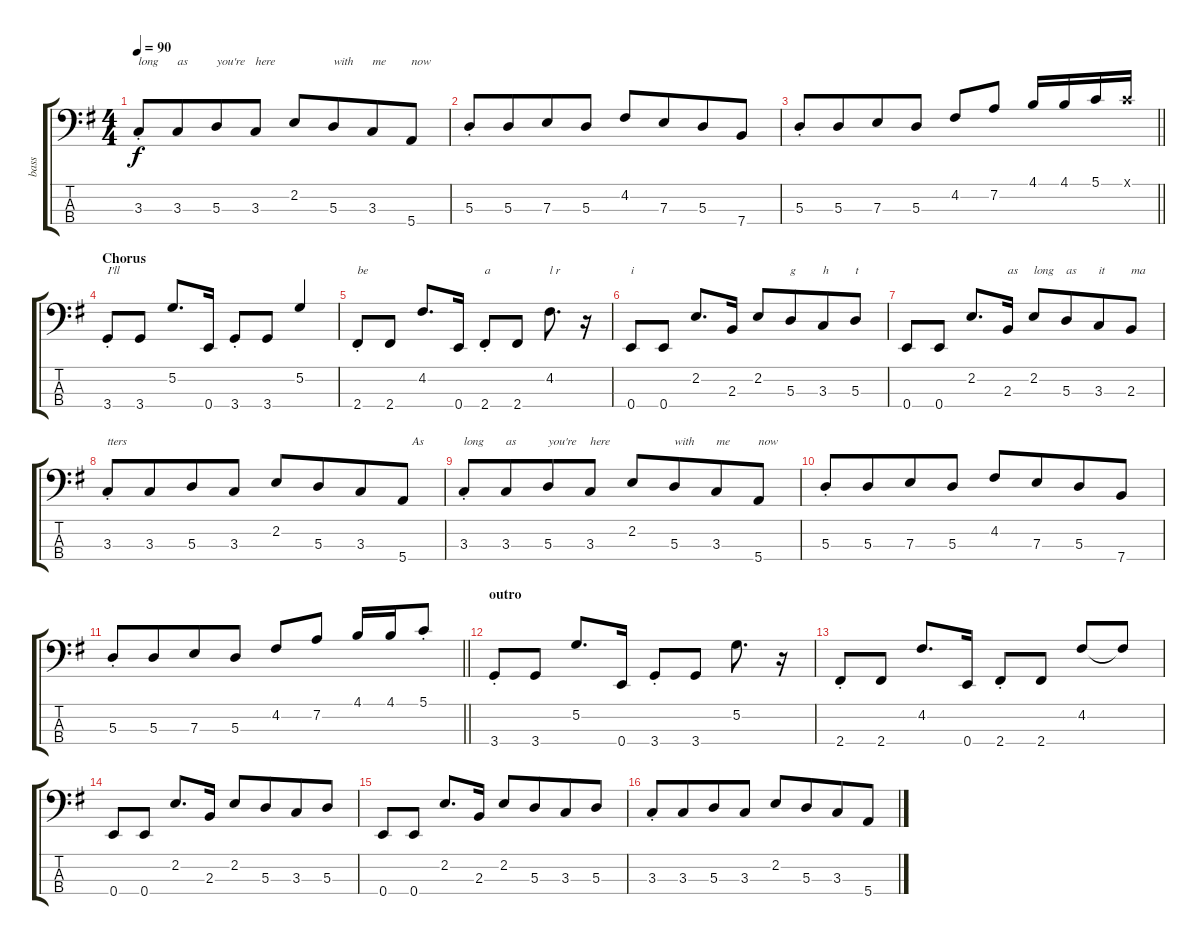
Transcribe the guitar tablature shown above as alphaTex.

\track ("bass" "bass") {instrument electricbassfinger}
\staff {score tabs}
\tuning (G2 D2 A1 E1) {hide}
\ts (4 4)
\tempo 90
\clef f4
\ks g
3.3{st}.8{txt "long" dy f beam Up} 3.3.8{txt "as" beam Up beam merge} 5.3.8{txt "you're" beam Up} 3.3.8{txt "here" beam Up} 2.2.8 5.3.8{txt "with" beam merge} 3.3.8{txt "me"} 5.4.8{txt "now"} |
5.3{st}.8{beam Up} 5.3.8{beam Up beam merge} 7.3.8{beam Up} 5.3.8{beam Up} 4.2.8{beam Up} 7.3.8{beam Up beam merge} 5.3.8{beam Up} 7.4.8{beam Up} |
\barLineRight lightlight
5.3{st}.8{beam Up} 5.3.8{beam Up beam merge} 7.3.8{beam Up} 5.3.8{beam Up} 4.2.8{beam Up} 7.2.8{beam Up} 4.1.16{beam Up} 4.1.16{beam Up} 5.1.16{beam Up} 5.1{x}.16{beam Up} |
\section ("" "Chorus")
3.4{st}.8{txt "I'll"} 3.4.8 5.2.8{d} 0.4.16 3.4{st}.8 3.4.8 5.2.4{beam Up} |
2.4{st}.8{txt "be"} 2.4.8 4.2.8{d} 0.4.16 2.4{st}.8{txt "a"} 2.4.8 4.2.8{d txt "l r"} r.16 |
0.4.8{txt "i"} 0.4.8 2.2.8{d beam Up} 2.3.16{beam Up} 2.2.8{beam Up} 5.3.8{txt "g" beam Up beam merge} 3.3.8{txt "h" beam Up} 5.3.8{txt "t" beam Up} |
0.4.8 0.4.8 2.2.8{d beam Up} 2.3.16{txt "as" beam Up} 2.2.8{txt "long" beam Up} 5.3.8{txt "as" beam Up beam merge} 3.3.8{txt "it" beam Up} 2.3.8{txt "ma" beam Up} |
3.3{st}.8{txt "tters" beam Up} 3.3.8{beam Up beam merge} 5.3.8{beam Up} 3.3.8{beam Up} 2.2.8 5.3.8{beam merge} 3.3.8 5.4.8{txt "   As"} |
3.3{st}.8{txt "long" beam Up} 3.3.8{txt "as" beam Up beam merge} 5.3.8{txt "you're" beam Up} 3.3.8{txt "here" beam Up} 2.2.8 5.3.8{txt "with" beam merge} 3.3.8{txt "me"} 5.4.8{txt "now"} |
5.3{st}.8{beam Up} 5.3.8{beam Up beam merge} 7.3.8{beam Up} 5.3.8{beam Up} 4.2.8{beam Up} 7.3.8{beam Up beam merge} 5.3.8{beam Up} 7.4.8{beam Up} |
\barLineRight lightlight
5.3{st}.8{beam Up} 5.3.8{beam Up beam merge} 7.3.8{beam Up} 5.3.8{beam Up} 4.2.8{beam Up} 7.2.8{beam Up} 4.1.16{beam Up beam merge} 4.1.16{beam Up} 5.1{st}.8{beam Up} |
\section ("" "outro")
3.4{st}.8 3.4.8 5.2.8{d} 0.4.16 3.4{st}.8 3.4.8 5.2.8{d} r.16 |
2.4{st}.8 2.4.8 4.2.8{d} 0.4.16 2.4{st}.8{beam Up} 2.4.8{beam Up} 4.2.8{beam Up} 4.2{t}.8{beam Up} |
0.4.8 0.4.8 2.2.8{d beam Up} 2.3.16{beam Up} 2.2.8{beam Up} 5.3.8{beam Up beam merge} 3.3.8{beam Up} 5.3.8{beam Up} |
0.4.8 0.4.8 2.2.8{d beam Up} 2.3.16{beam Up} 2.2.8{beam Up} 5.3.8{beam Up beam merge} 3.3.8{beam Up} 5.3.8{beam Up} |
3.3{st}.8{beam Up} 3.3.8{beam Up beam merge} 5.3.8{beam Up} 3.3.8{beam Up} 2.2.8 5.3.8{beam merge} 3.3.8 5.4.8
